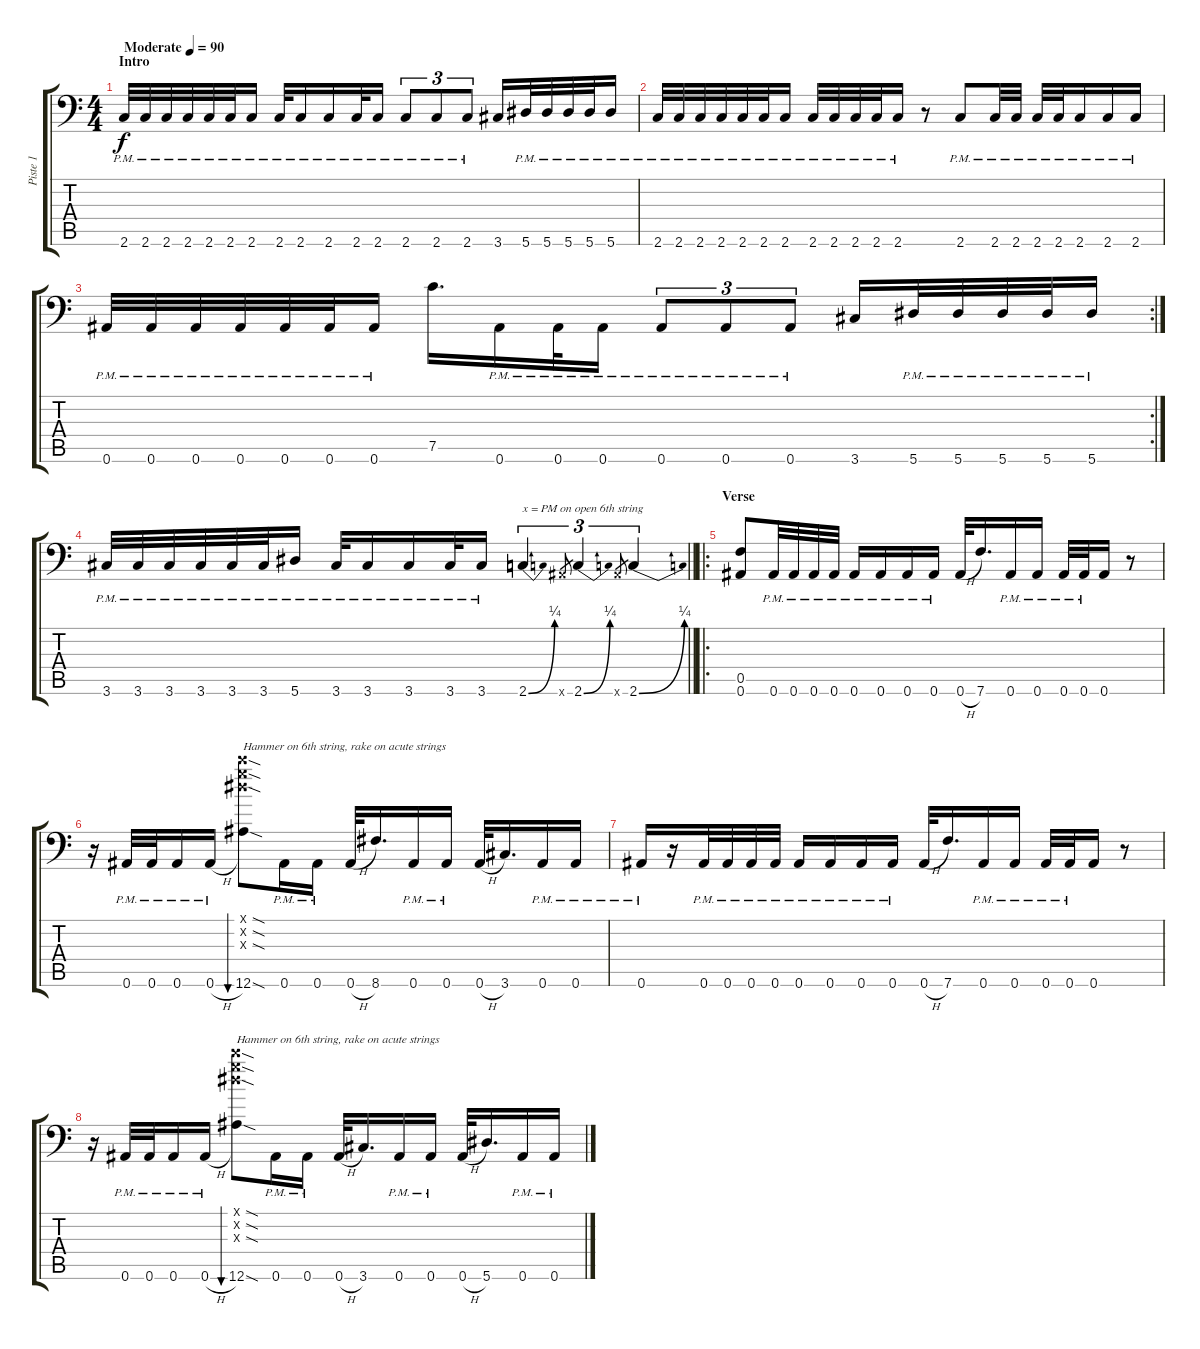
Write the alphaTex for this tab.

\track ("Piste 1" "Piste 1") {instrument distortionguitar}
\staff {score tabs}
\tuning (C4 G3 Eb3 Bb2 F2 Bb1) {hide}
\ts (4 4)
\section ("" "Intro")
\tempo (90 "Moderate")
\clef f4
\ks c
2.6{pm}.32{dy f instrument distortionguitar} 2.6{pm}.32 2.6{pm}.32 2.6{pm}.32 2.6{pm}.32 2.6{pm}.32 2.6{pm}.16 2.6{pm}.32 2.6{pm}.16 2.6{pm}.16 2.6{pm}.32 2.6{pm}.16 2.6{pm}.8{tu (3 2)} 2.6{pm}.8{tu (3 2)} 2.6{pm}.8{tu (3 2)} 3.6.16 5.6{pm}.32 5.6{pm}.32 5.6{pm}.32 5.6{pm}.32 5.6{pm}.16 |
2.6{pm}.32 2.6{pm}.32 2.6{pm}.32 2.6{pm}.32 2.6{pm}.32 2.6{pm}.32 2.6{pm}.16 2.6{pm}.32 2.6{pm}.32 2.6{pm}.32 2.6{pm}.32 2.6{pm}.16 r.8 2.6{pm}.8 2.6{pm}.32 2.6{pm}.32 2.6{pm}.32 2.6{pm}.32 2.6{pm}.16 2.6{pm}.16 2.6{pm}.16 |
\rc 2
0.6{pm}.32 0.6{pm}.32 0.6{pm}.32 0.6{pm}.32 0.6{pm}.32 0.6{pm}.32 0.6{pm}.16 7.5.16{d} 0.6{pm}.16 0.6{pm}.32 0.6{pm}.16 0.6{pm}.8{tu (3 2)} 0.6{pm}.8{tu (3 2)} 0.6{pm}.8{tu (3 2)} 3.6.16 5.6{pm}.32 5.6{pm}.32 5.6{pm}.32 5.6{pm}.32 5.6{pm}.16 |
\barLineRight lightlight
3.6{pm}.32 3.6{pm}.32 3.6{pm}.32 3.6{pm}.32 3.6{pm}.32 3.6{pm}.32 5.6{pm}.16 3.6{pm}.32 3.6{pm}.16 3.6{pm}.16 3.6{pm}.32 3.6{pm}.16 2.6{be (bend 0 0 60 1)}.4{tu (3 2) txt "x = PM on open 6th string"} 0.6{x}.8{gr} 2.6{be (bend 0 0 60 1)}.4{tu (3 2)} 0.6{x}.8{gr} 2.6{be (bend 0 0 60 1)}.4{tu (3 2)} |
\ro
\section ("" "Verse")
(0.5 0.6).8 0.6{pm}.32 0.6{pm}.32 0.6{pm}.32 0.6{pm}.32 0.6{pm}.16 0.6{pm}.16 0.6{pm}.16 0.6{pm}.16 0.6{h}.32 7.6.16{d} 0.6{pm}.16 0.6{pm}.16 0.6{pm}.32 0.6{pm}.32 0.6.16 r.8 |
r.16 0.6{pm}.32 0.6{pm}.32 0.6{pm}.16 0.6{h pm}.16 (12.1{sod x} 12.2{sod x} 12.3{sod x} 12.6{sod}).8{bu 30 txt "Hammer on 6th string, rake on acute strings"} 0.6{pm}.16 0.6{pm}.16 0.6{h}.32 8.6.16{d} 0.6{pm}.16 0.6{pm}.16 0.6{h}.32 3.6.16{d} 0.6{pm}.16 0.6{pm}.16 |
0.6{pm}.16 r.16 0.6{pm}.32 0.6{pm}.32 0.6{pm}.32 0.6{pm}.32 0.6{pm}.16 0.6{pm}.16 0.6{pm}.16 0.6{pm}.16 0.6{h}.32 7.6.16{d} 0.6{pm}.16 0.6{pm}.16 0.6{pm}.32 0.6{pm}.32 0.6.16 r.8 |
r.16 0.6{pm}.32 0.6{pm}.32 0.6{pm}.16 0.6{h pm}.16 (12.1{sod x} 12.2{sod x} 12.3{sod x} 12.6{sod}).8{bu 30 txt "Hammer on 6th string, rake on acute strings"} 0.6{pm}.16 0.6{pm}.16 0.6{h}.32 3.6.16{d} 0.6{pm}.16 0.6{pm}.16 0.6{h}.32 5.6.16{d} 0.6{pm}.16 0.6{pm}.16
